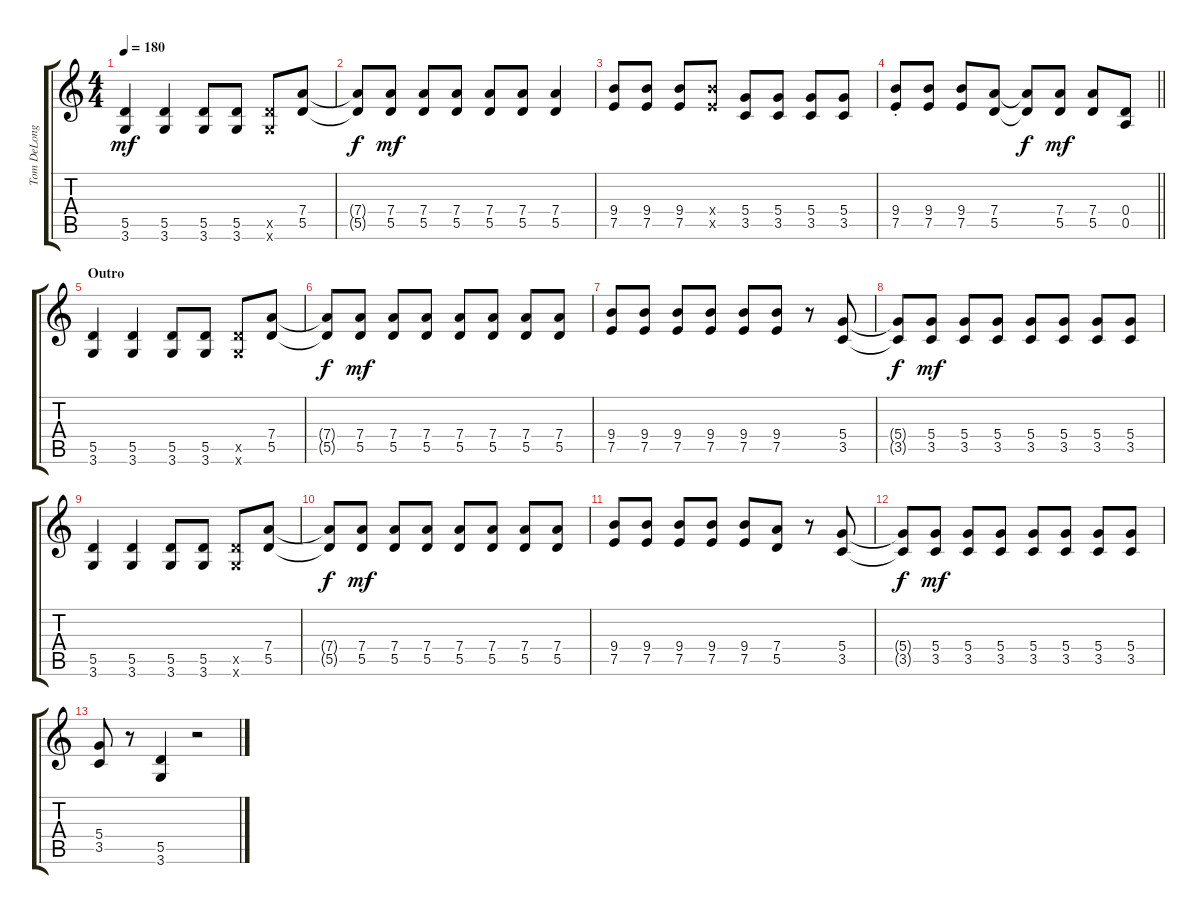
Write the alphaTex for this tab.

\track ("Tom DeLonge 1" "Tom DeLong") {instrument electricguitarclean}
\staff {score tabs}
\tuning (E4 B3 G3 D3 A2 E2) {hide}
\ts (4 4)
\tempo 180
\clef g2
\ks c
(5.5 3.6).4{dy mf} (5.5 3.6).4 (5.5 3.6).8 (5.5 3.6).8 (5.5{x} 3.6{x}).8 (7.4 5.5).8 |
(7.4{t} 5.5{t}).8{dy f} (7.4 5.5).8{dy mf} (7.4 5.5).8 (7.4 5.5).8 (7.4 5.5).8 (7.4 5.5).8 (7.4 5.5).4 |
(9.4 7.5).8 (9.4 7.5).8 (9.4 7.5).8 (9.4{x} 7.5{x}).8 (5.4 3.5).8 (5.4 3.5).8 (5.4 3.5).8 (5.4 3.5).8 |
\barLineRight lightlight
(9.4 7.5{st}).8 (9.4 7.5).8 (9.4 7.5).8 (7.4 5.5).8 (7.4{t} 5.5{t}).8{dy f} (7.4 5.5).8{dy mf} (7.4 5.5).8 (0.4 0.5).8 |
\section ("" "Outro")
(5.5 3.6).4 (5.5 3.6).4 (5.5 3.6).8 (5.5 3.6).8 (5.5{x} 3.6{x}).8 (7.4 5.5).8 |
(7.4{t} 5.5{t}).8{dy f} (7.4 5.5).8{dy mf} (7.4 5.5).8 (7.4 5.5).8 (7.4 5.5).8 (7.4 5.5).8 (7.4 5.5).8 (7.4 5.5).8 |
(9.4 7.5).8 (9.4 7.5).8 (9.4 7.5).8 (9.4 7.5).8 (9.4 7.5).8 (9.4 7.5).8 r.8 (5.4 3.5).8 |
(5.4{t} 3.5{t}).8{dy f} (5.4 3.5).8{dy mf} (5.4 3.5).8 (5.4 3.5).8 (5.4 3.5).8 (5.4 3.5).8 (5.4 3.5).8 (5.4 3.5).8 |
(5.5 3.6).4 (5.5 3.6).4 (5.5 3.6).8 (5.5 3.6).8 (5.5{x} 3.6{x}).8 (7.4 5.5).8 |
(7.4{t} 5.5{t}).8{dy f} (7.4 5.5).8{dy mf} (7.4 5.5).8 (7.4 5.5).8 (7.4 5.5).8 (7.4 5.5).8 (7.4 5.5).8 (7.4 5.5).8 |
(9.4 7.5).8 (9.4 7.5).8 (9.4 7.5).8 (9.4 7.5).8 (9.4 7.5).8 (7.4 5.5).8 r.8 (5.4 3.5).8 |
(5.4{t} 3.5{t}).8{dy f} (5.4 3.5).8{dy mf} (5.4 3.5).8 (5.4 3.5).8 (5.4 3.5).8 (5.4 3.5).8 (5.4 3.5).8 (5.4 3.5).8 |
(5.4 3.5).8 r.8 (5.5 3.6).4 r.2
